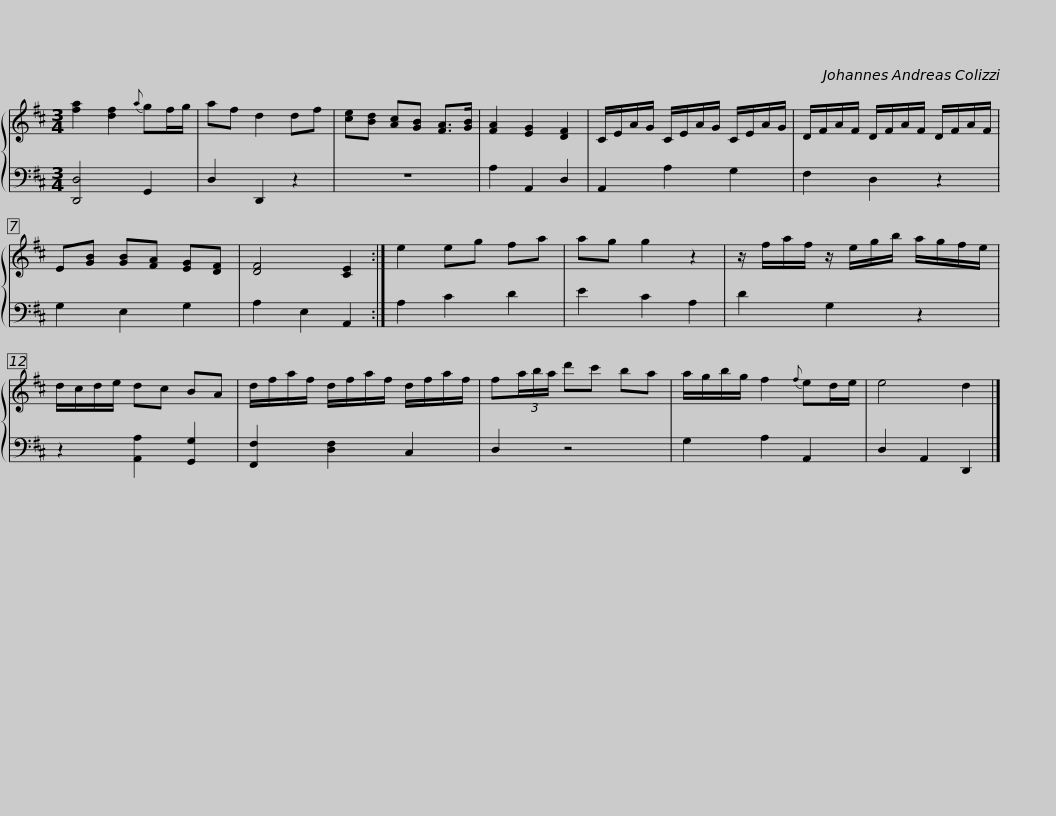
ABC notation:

X:1
%%score { 1 | 2 }
L:1/8
M:3/4
I:linebreak $
K:D
V:1 treble
V:2 bass
V:1
 [fa]2 [df]2{a} gf/g/ | af d2 df | [ce][Bd] [Ac][GB] [FA]>[GB] | [FA]2 [EG]2 [DF]2 | C/E/A/G/ C/E/A/G/ C/E/A/G/ | %5
 D/F/A/F/ D/F/A/F/ D/F/A/F/ |$ E[GB] [GB][FA] [EG][DF] | [DF]4 [CE]2 :| e2 eg fa | ag g2 z2 | %10
 z/ f/a/f/ z/ e/g/b/ a/g/f/e/ | d/c/d/e/ dc BA |$ d/f/a/f/ d/f/a/f/ d/f/a/f/ | f(3a/b/a/ d'c' ba | a/g/b/g/ f2{f} ed/e/ | %15
 e4 d2 |] %16
V:2
 [D,,D,]4 G,,2 | D,2 D,,2 z2 | z6 | A,2 A,,2 D,2 | A,,2 A,2 G,2 | %5
 F,2 D,2 z2 |$ G,2 E,2 G,2 | A,2 E,2 A,,2 :| A,2 C2 D2 | E2 C2 A,2 | %10
 D2 G,2 z2 | z2 [A,,A,]2 [G,,G,]2 |$ [F,,F,]2 [D,F,]2 C,2 | D,2 z4 | G,2 A,2 A,,2 | %15
 D,2 A,,2 D,,2 |] %16
